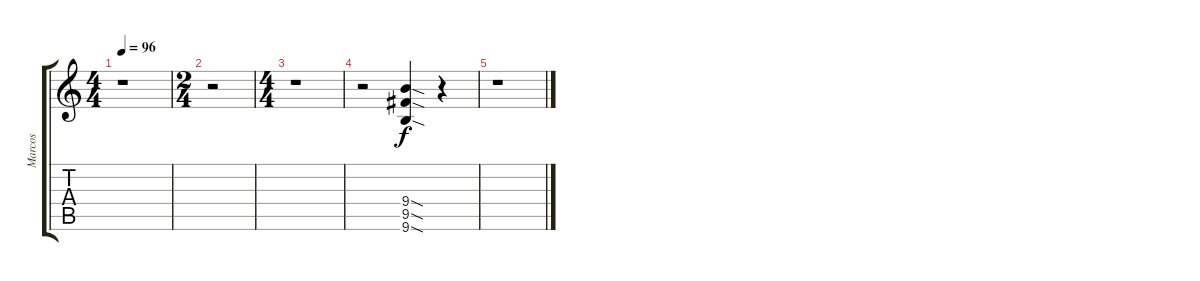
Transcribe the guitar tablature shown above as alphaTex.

\track ("Marcos" "Marcos") {instrument overdrivenguitar}
\staff {score tabs}
\tuning (E4 B3 G3 D3 A2 D2) {hide}
\ts (4 4)
\tempo 96
\clef g2
\ks c
r.1{dy f} |
\ts (2 4)
r.2 |
\ts (4 4)
r.1 |
r.2 (9.4{sod} 9.5{sod} 9.6{sod}).4 r.4 |
r.1
